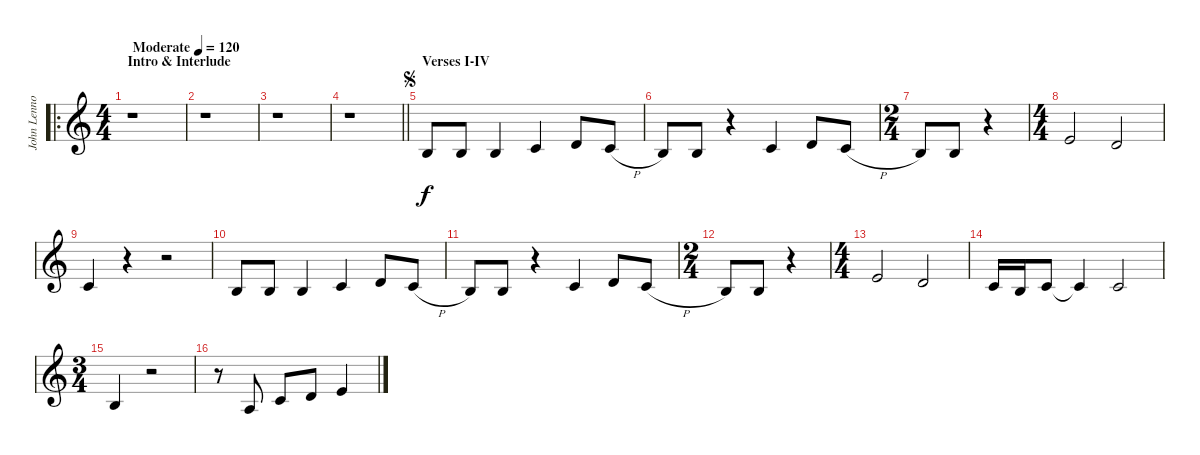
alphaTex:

\track ("John Lennon's vocals" "John Lenno") {instrument tenorsax}
\staff {score}
\tuning (E4 B3 G3 D3 A2 E2) {hide}
\ro
\ts (4 4)
\section ("" "Intro & Interlude")
\tempo (120 "Moderate")
\clef g2
\ks c
r.1{dy f instrument tenorsax} |
r.1 |
r.1 |
\barLineRight lightlight
r.1 |
\section ("" "Verses I-IV")
\jump segno
0.2.8 0.2.8 0.2.4 1.2.4 3.2.8 1.2{h}.8 |
0.2.8 0.2.8 r.4 1.2.4 3.2.8 1.2{h}.8 |
\ts (2 4)
0.2.8 0.2.8 r.4 |
\ts (4 4)
0.1.2 3.2.2 |
1.2.4 r.4 r.2 |
0.2.8 0.2.8 0.2.4 1.2.4 3.2.8 1.2{h}.8 |
0.2.8 0.2.8 r.4 1.2.4 3.2.8 1.2{h}.8 |
\ts (2 4)
0.2.8 0.2.8 r.4 |
\ts (4 4)
0.1.2 3.2.2 |
1.2.16 0.2.16 1.2.8 1.2{t}.4 1.2.2 |
\ts (3 4)
0.2.4 r.2 |
r.8 2.3.8 1.2.8 3.2.8 0.1.4
